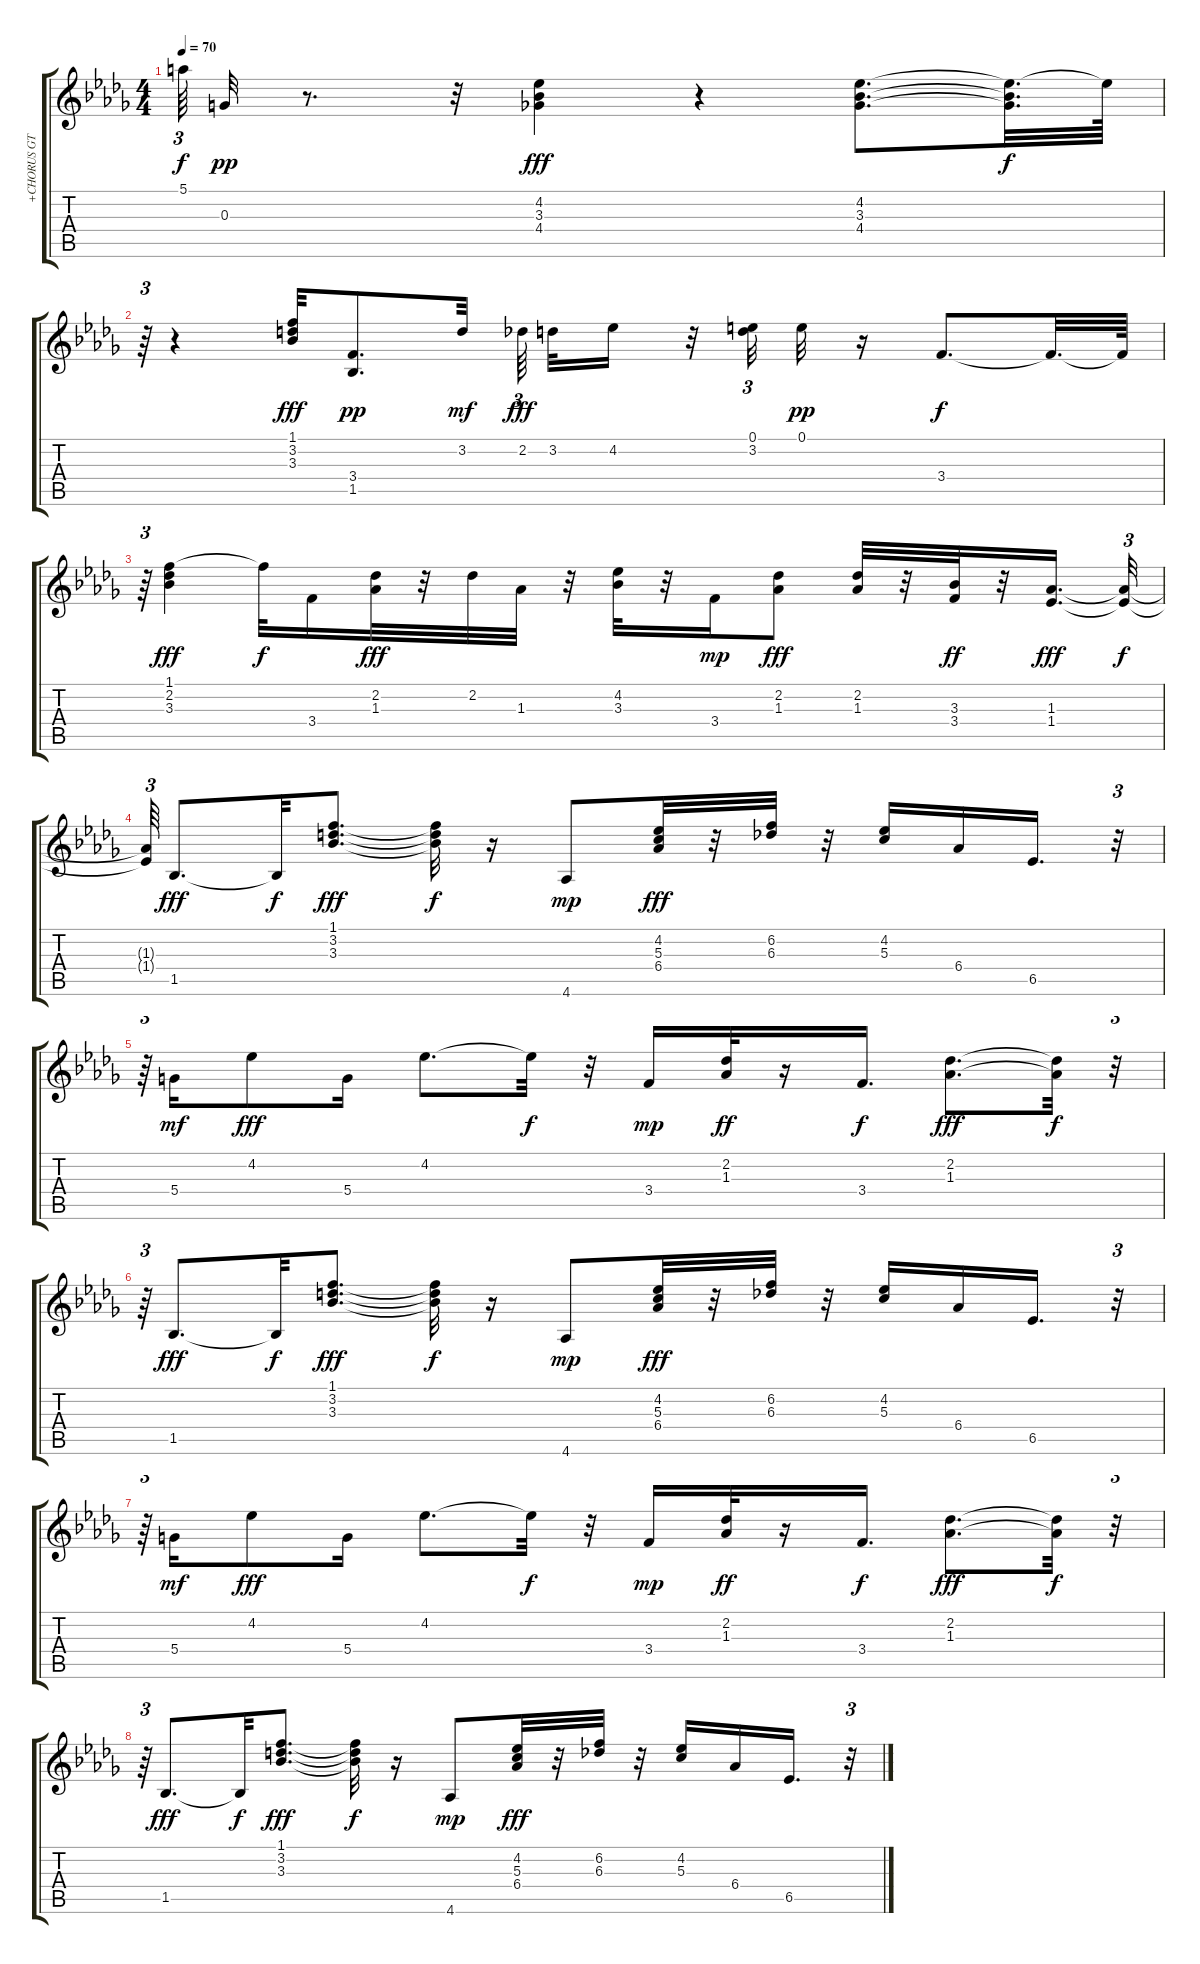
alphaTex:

\track ("+CHORUS GT" "+CHORUS GT") {instrument electricguitarclean}
\staff {score tabs}
\tuning (E4 B3 G3 D3 A2 E2) {hide}
\ts (4 4)
\tempo 70
\clef g2
\ks bbminor
5.1{t}.64{tu (3 2) dy f} 0.3.32{dy pp} r.8{d} r.32 (4.2 3.3 4.4).4{dy fff} r.4 (4.2 3.3 4.4).8{d} (4.2{t} 3.3{t} 4.4{t}).32{d dy f} 4.2{t}.64 |
r.64{tu (3 2)} r.4 (1.1 3.2 3.3).32{dy fff} (3.4 1.5).8{d dy pp} 3.2.32{dy mf} 2.2.64{tu (3 2) dy fff beam splitsecondary} 3.2.32 4.2.16 r.32 (0.1 3.2).32{tu (3 2)} 0.1.32{dy pp} r.16 3.4.8{d dy f} 3.4{t}.32{d} 3.4{t}.64 |
r.64{tu (3 2)} (1.1 2.2 3.3).4{dy fff} 1.1{t}.32{dy f} 3.4.16 (2.2 1.3).32{dy fff} r.32 2.2.32 1.3.32 r.32 (4.2 3.3).32 r.32 3.4.16{dy mp} (2.2 1.3).8{dy fff} (2.2 1.3).32 r.32 (3.3 3.4).32{dy ff} r.32 (1.3 1.4).16{d dy fff} (1.3{t} 1.4{t}).32{tu (3 2) dy f} |
(1.3{t} 1.4{t}).64{tu (3 2)} 1.5.8{d dy fff} 1.5{t}.32{dy f} (1.1 3.2 3.3).8{d dy fff} (1.1{t} 3.2{t} 3.3{t}).32{dy f} r.16 4.6.8{dy mp} (4.2 5.3 6.4).32{dy fff} r.32 (6.2 6.3).32 r.32 (4.2 5.3).16 6.4.16 6.5.16{d} r.32{tu (3 2)} |
r.64{tu (3 2)} 5.4.16{dy mf} 4.2.8{dy fff} 5.4.16 4.2.8{d} 4.2{t}.32{dy f} r.32 3.4.16{dy mp} (2.2 1.3).32{dy ff} r.16 3.4.16{d dy f} (2.2 1.3).8{d dy fff} (2.2{t} 1.3{t}).32{dy f} r.32{tu (3 2)} |
r.64{tu (3 2)} 1.5.8{d dy fff} 1.5{t}.32{dy f} (1.1 3.2 3.3).8{d dy fff} (1.1{t} 3.2{t} 3.3{t}).32{dy f} r.16 4.6.8{dy mp} (4.2 5.3 6.4).32{dy fff} r.32 (6.2 6.3).32 r.32 (4.2 5.3).16 6.4.16 6.5.16{d} r.32{tu (3 2)} |
r.64{tu (3 2)} 5.4.16{dy mf} 4.2.8{dy fff} 5.4.16 4.2.8{d} 4.2{t}.32{dy f} r.32 3.4.16{dy mp} (2.2 1.3).32{dy ff} r.16 3.4.16{d dy f} (2.2 1.3).8{d dy fff} (2.2{t} 1.3{t}).32{dy f} r.32{tu (3 2)} |
r.64{tu (3 2)} 1.5.8{d dy fff} 1.5{t}.32{dy f} (1.1 3.2 3.3).8{d dy fff} (1.1{t} 3.2{t} 3.3{t}).32{dy f} r.16 4.6.8{dy mp} (4.2 5.3 6.4).32{dy fff} r.32 (6.2 6.3).32 r.32 (4.2 5.3).16 6.4.16 6.5.16{d} r.32{tu (3 2)}
